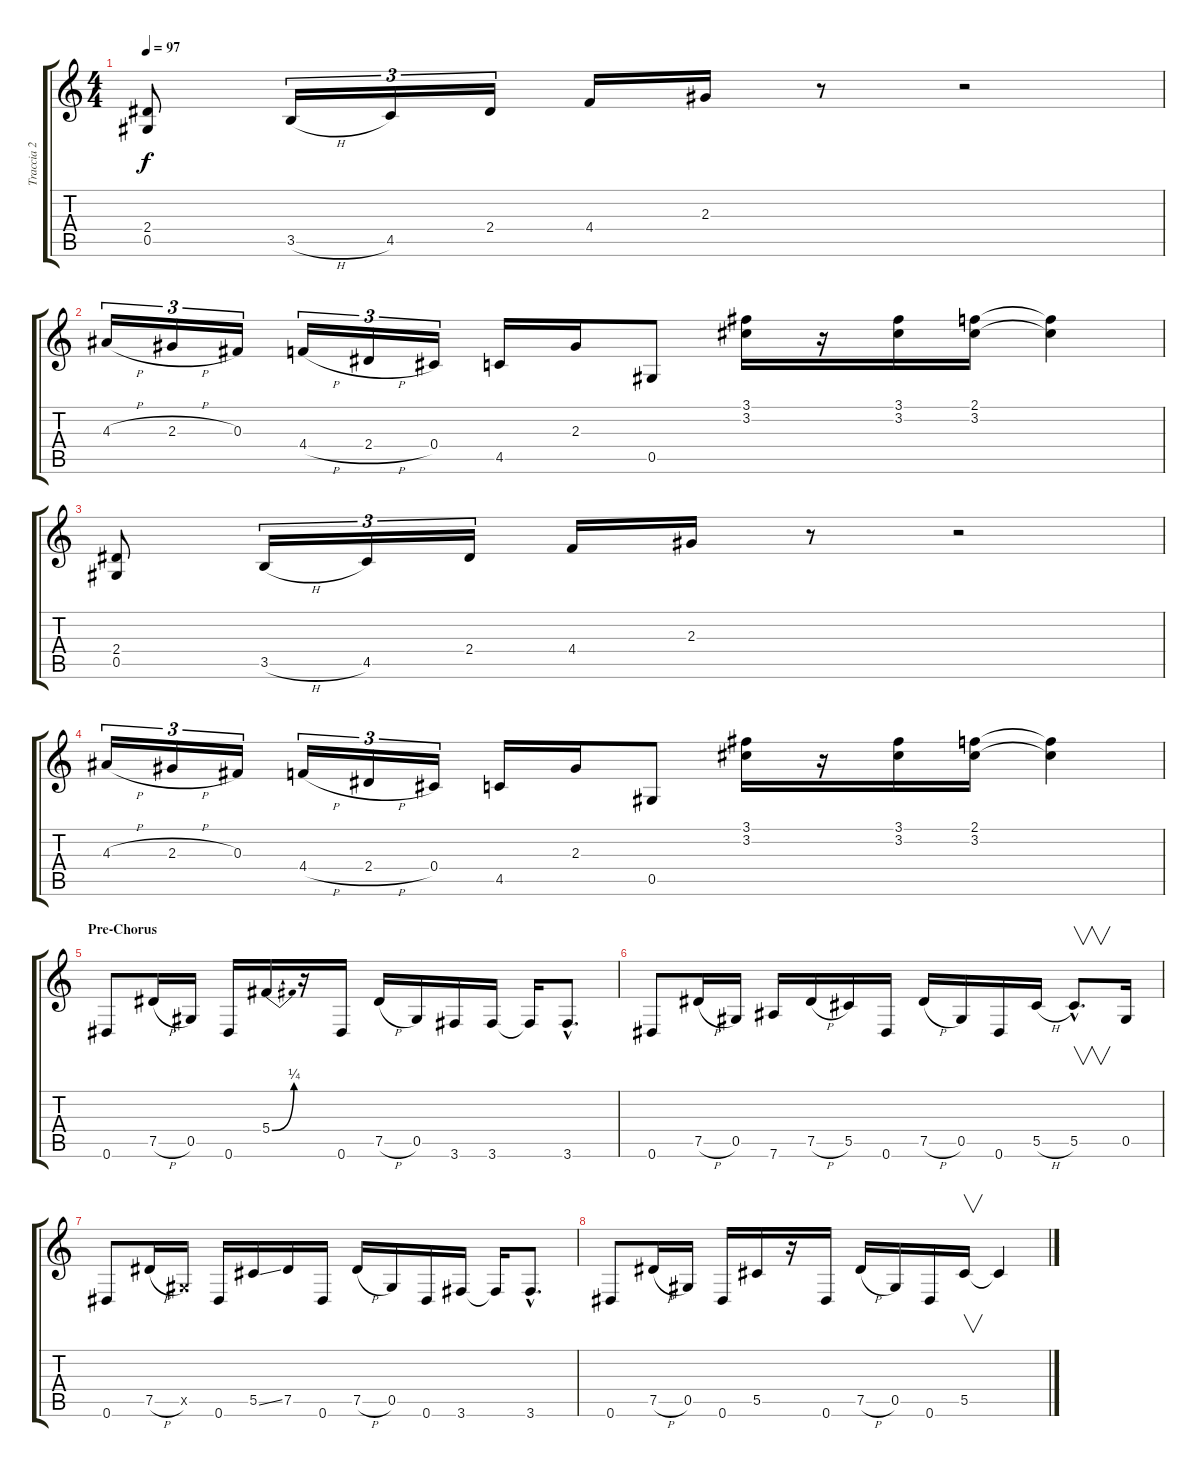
\track ("Traccia 2" "Traccia 2") {instrument overdrivenguitar}
\staff {score tabs}
\tuning (Eb4 Bb3 Gb3 Db3 Ab2 Eb2) {hide}
\ts (4 4)
\tempo 97
\clef g2
\ks c
(2.4 0.5).8{dy f} 3.5{h}.16{tu (3 2)} 4.5.16{tu (3 2)} 2.4.16{tu (3 2)} 4.4.16 2.3.16 r.8 r.2 |
4.3{h}.16{tu (3 2)} 2.3{h}.16{tu (3 2)} 0.3.16{tu (3 2)} 4.4{h}.16{tu (3 2)} 2.4{h}.16{tu (3 2)} 0.4.16{tu (3 2)} 4.5.16 2.3.16 0.5.8 (3.1 3.2).16 r.16 (3.1 3.2).16 (2.1 3.2).16 (2.1{t} 3.2{t}).4 |
(2.4 0.5).8 3.5{h}.16{tu (3 2)} 4.5.16{tu (3 2)} 2.4.16{tu (3 2)} 4.4.16 2.3.16 r.8 r.2 |
4.3{h}.16{tu (3 2)} 2.3{h}.16{tu (3 2)} 0.3.16{tu (3 2)} 4.4{h}.16{tu (3 2)} 2.4{h}.16{tu (3 2)} 0.4.16{tu (3 2)} 4.5.16 2.3.16 0.5.8 (3.1 3.2).16 r.16 (3.1 3.2).16 (2.1 3.2).16 (2.1{t} 3.2{t}).4 |
\section ("" "Pre-Chorus")
0.6.8 7.5{h}.16 0.5.16 0.6.16 5.4{be (bend 0 0 60 1)}.16 r.16 0.6.16 7.5{h}.16 0.5.16 3.6.16 3.6.16 3.6{t}.16 3.6{hac}.8{d} |
0.6.8 7.5{h}.16 0.5.16 7.6.16 7.5{h}.16 5.5.16 0.6.16 7.5{h}.16 0.5.16 0.6.16 5.5{h}.16 5.5{hac}.8{v d} 0.5.16 |
0.6.8 7.5{h}.16 0.5{x}.16 0.6.16 5.5{ss}.16 7.5.16 0.6.16 7.5{h}.16 0.5.16 0.6.16 3.6.16 3.6{t}.16 3.6{hac}.8{d} |
0.6.8 7.5{h}.16 0.5.16 0.6.16 5.5.16 r.16 0.6.16 7.5{h}.16 0.5.16 0.6.16 5.5.16{v} 5.5{t}.4
